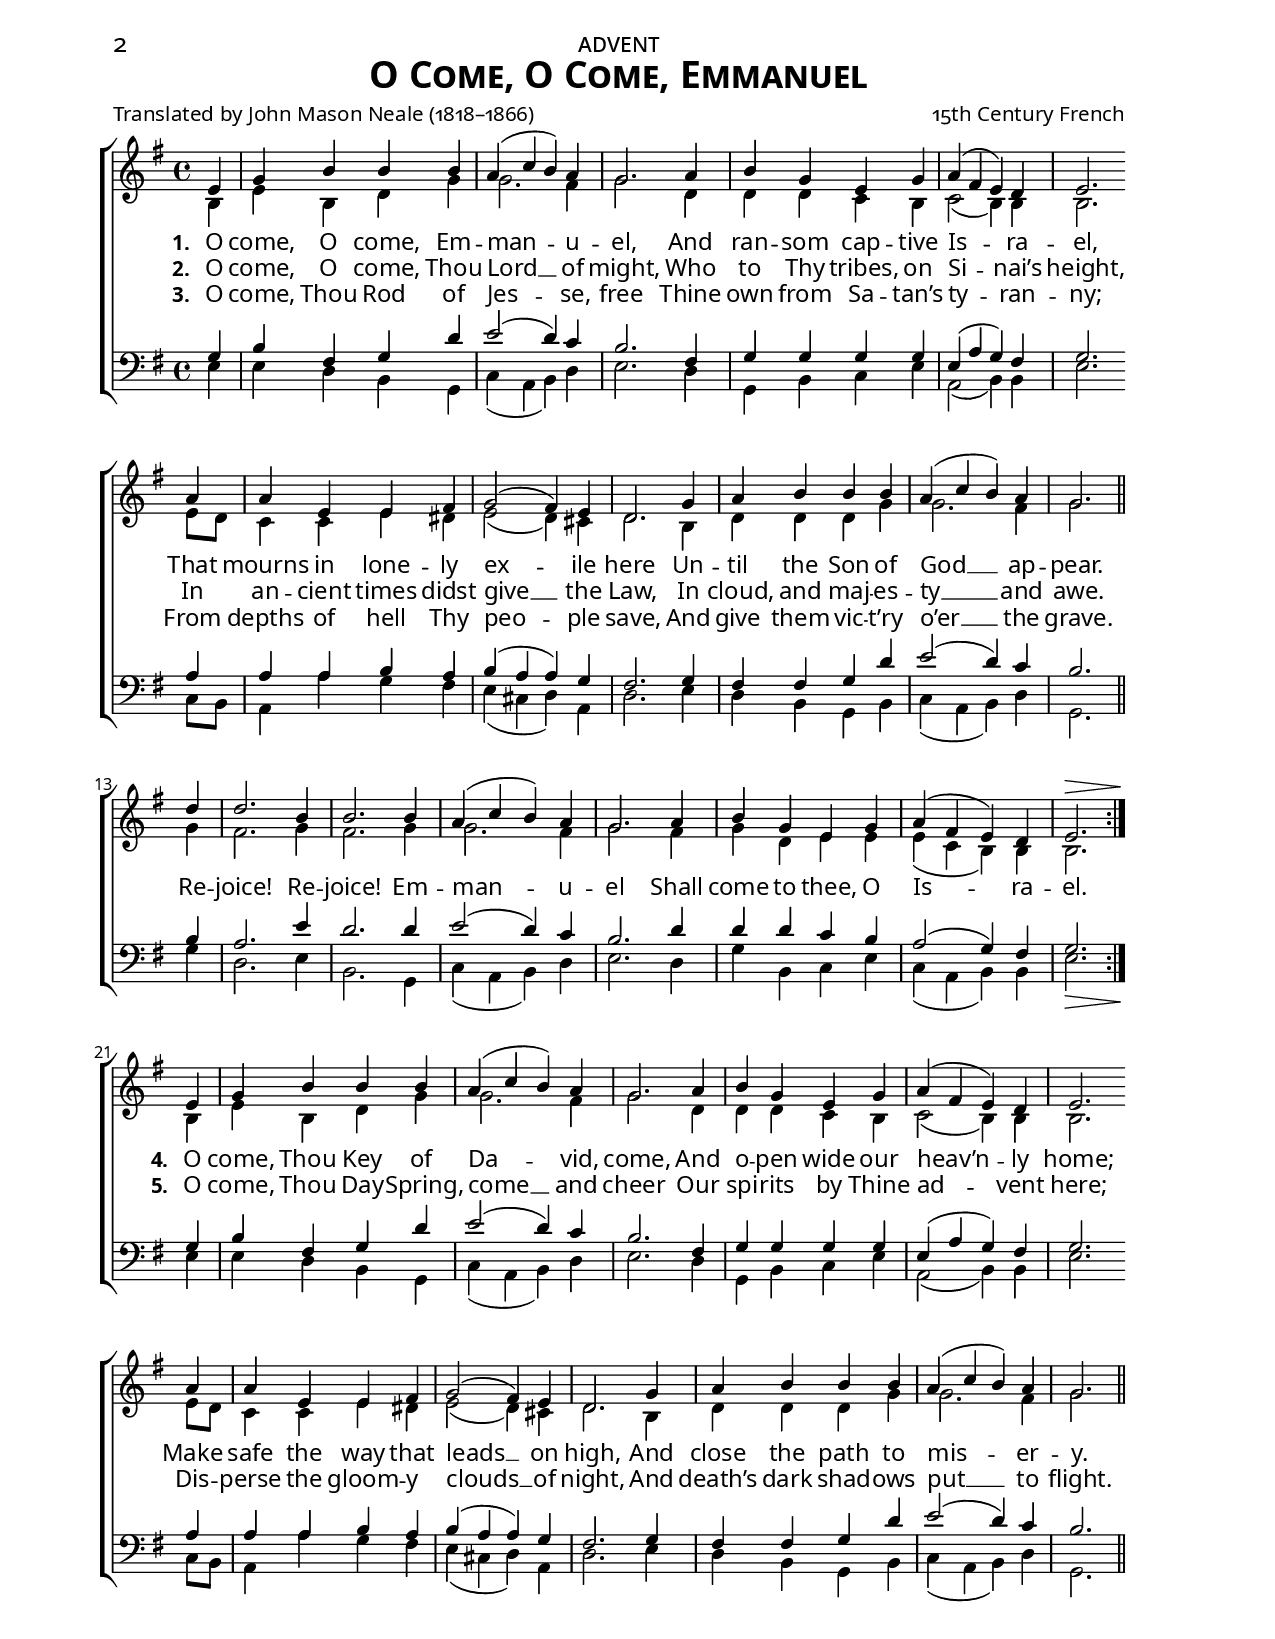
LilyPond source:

\version "2.14.2"
\include "util.ly"
\header {
  title = \markup{\override #'(font-name . "Garamond Premier Pro Semibold"){ \abs-fontsize #18 \smallCapsOldStyle"O Come, O Come, Emmanuel"}}
  poet = \markup\oldStyleNum"Translated by John Mason Neale (1818–1866)"
  composer = \markup\oldStyleNum"15th Century French"
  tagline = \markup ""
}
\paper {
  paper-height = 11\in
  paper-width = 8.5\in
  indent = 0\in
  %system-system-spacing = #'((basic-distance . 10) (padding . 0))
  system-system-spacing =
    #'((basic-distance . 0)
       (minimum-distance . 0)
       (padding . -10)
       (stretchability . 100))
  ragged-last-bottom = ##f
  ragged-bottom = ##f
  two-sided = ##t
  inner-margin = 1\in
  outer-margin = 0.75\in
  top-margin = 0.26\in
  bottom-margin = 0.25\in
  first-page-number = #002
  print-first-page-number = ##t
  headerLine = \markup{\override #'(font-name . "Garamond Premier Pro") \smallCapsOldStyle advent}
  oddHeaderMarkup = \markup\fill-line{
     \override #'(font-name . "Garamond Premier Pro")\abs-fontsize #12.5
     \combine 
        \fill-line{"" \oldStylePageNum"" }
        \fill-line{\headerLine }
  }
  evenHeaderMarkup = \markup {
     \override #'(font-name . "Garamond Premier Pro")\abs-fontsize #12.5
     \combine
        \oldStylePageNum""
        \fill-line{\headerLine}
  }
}
#(set-global-staff-size 18) \paper{ #(define fonts (make-pango-font-tree "Garamond Premier Pro" "Garamond Premier Pro" "Garamond Premier Pro" (/ 18 20))) }
global = {
  \key g \major
  \time 4/4
  \autoBeamOff
  \override DynamicLineSpanner #'staff-padding = #0.0
  \override DynamicLineSpanner #'Y-extent = #'(-1 . 1)
}

sopMusic = \relative c' {
  \repeat volta 2{
    \partial 4 e4 |
    g b b b |
    a( c b) a |
    g2. a4 |
    b g e g |
    
    a( fis e) d |
    e2. \bar""\break a4 |
    a e e fis |
    g2( fis4) e |
    
    d2. g4 |
    a b b b |
    a( c b) a |
    \partial 2. g2. \bar "||" \break
    
    \partial 4 d'4 |
    d2. b4 |
    b2. b4 |
    a( c b) a |
    g2. a4 |
    b g e g |
    a( fis e) d |
    \partial 2. <<e2. {s2^\> s8. s16\!}>> \break
  }
  
  
  
  \partial 4 e4 |
  g b b b |
  a( c b) a |
  g2. a4 |
  b g e g |
  
  a( fis e) d |
  e2. \bar""\break a4 |
  a e e fis |
  g2( fis4) e |
  
  d2. g4 |
  a b b b |
  a( c b) a |
  \partial 2. g2. \bar "||" \break
}
sopWords = \lyricmode {
  
}

altoMusic = \relative c' {
  b4 |
  e b d g |
  g2. fis4 |
  g2. d4 |
  d d c b |
  
  c2(  b4) b |
  b2. e8[ d] |
  c4 c e dis |
  e2( d4) cis |
  
  d2. b4 |
  d d d g |
  g2. fis4 |
  g2. |
  
  g4 |
  fis2. g4 |
  fis2. g4 |
  g2. fis4 |
  g2. fis4 |
  g d e e |
  e( c b) b |
  b2.
  
  
  
  
  b4 |
  e b d g |
  g2. fis4 |
  g2. d4 |
  d d c b |
  
  c2(  b4) b |
  b2. e8[ d] |
  c4 c e dis |
  e2( d4) cis |
  
  d2. b4 |
  d d d g |
  g2. fis4 |
  g2. |
}
altoWords = \lyricmode {
  \dropLyricsVII
  \set stanza = #"1. "
  O come, O come, Em -- man -- u -- el,  And ran -- som cap -- tive Is -- ra -- el,
  That mourns in lone -- ly ex -- ile here  Un -- til the Son of God __ ap -- pear.
  Re -- joice! Re -- joice! Em -- man -- u -- el Shall come to thee, O Is -- ra -- el.
  
  
  \set stanza = #"4. "
  O come, Thou Key of Da -- vid, come, And o -- pen wide our heav’n -- ly home;
  Make safe the way that leads __ on high, And close the path to mis -- er -- y.
}
altoWordsII = \lyricmode {
  \dropLyricsVII
%\markup\italic
  \set stanza = #"2. "
  O come, O come, Thou Lord __ of might, Who to Thy tribes, on Si -- nai’s height,
  In an -- cient times didst give __ the Law, In cloud, and maj -- es -- ty __ and awe.
  
  \repeat unfold 16 \skip1
  \set stanza = #"5. "
  O come, Thou Day -- Spring, come __ and cheer Our spi -- rits by Thine ad -- vent here;
  Dis -- perse the gloom -- y clouds __ of night, And death’s dark shad -- ows put __ to flight.
  
}
altoWordsIII = \lyricmode {
  \dropLyricsVII
  \set stanza = #"3. "
  O come, Thou Rod of Jes -- se, free Thine own from Sa -- tan’s ty -- ran -- ny;
  From depths of hell Thy peo -- ple save, And give them vic -- t’ry o’er __ the grave.
}
altoWordsIV = \lyricmode {
}
altoWordsV = \lyricmode {
}
altoWordsVI = \lyricmode {
  %\set stanza = #"6. "
}
tenorMusic = \relative c' {
  g4 |
  b fis g d' |
  e2( d4) c |
  b2. fis4 |
  g g g g |
  
  e( a g) fis |
  g2. a4 |
  a a b a |
  b( a a) g |
  
  fis2. g4 |
  fis fis g d' |
  e2( d4) c |
  b2. |
  
  b4 |
  a2. e'4 |
  d2. d4 |
  e2( d4) c |
  b2. d4 |
  d d c b |
  a2( g4) fis |
  <<g2. {s2_\> s8. s16\!}>>
  
  
  
  
  g4 |
  b fis g d' |
  e2( d4) c |
  b2. fis4 |
  g g g g |
  
  e( a g) fis |
  g2. a4 |
  a a b a |
  b( a a) g |
  
  fis2. g4 |
  fis fis g d' |
  e2( d4) c |
  b2. |
}
tenorWords = \lyricmode {

}

bassMusic = \relative c {
  e4 |
  e d b g |
  c( a b) d |
  e2. d4 |
  g, b c e |
  
  a,2( b4) b |
  e2. c8[ b] |
  a4 a' g fis |
  e( cis d) a |
  
  d2. e4 |
  d b g b |
  c( a b) d |
  g,2. |
  
  g'4 |
  d2. e4 |
  b2. g4 |
  c( a b) d |
  e2. d4 |
  g b, c e |
  c( a b) b |
  e2.
  
  
  
  
  e4 |
  e d b g |
  c( a b) d |
  e2. d4 |
  g, b c e |
  
  a,2( b4) b |
  e2. c8[ b] |
  a4 a' g fis |
  e( cis d) a |
  
  d2. e4 |
  d b g b |
  c( a b) d |
  g,2. |
}
bassWords = \lyricmode {

}

\score {
  <<
   \new ChoirStaff <<
%    \new Lyrics = sopranos \with { \override VerticalAxisGroup #'nonstaff-relatedstaff-spacing = #'((basic-distance . 1)) }
    \new Staff = women <<
      \new Voice = "sopranos" { \voiceOne << \global \sopMusic >> }
      \new Voice = "altos" { \voiceTwo << \global \altoMusic >> }
    >>
    \new Lyrics \with { alignAboveContext = #"women" \override VerticalAxisGroup #'nonstaff-relatedstaff-spacing = #'((basic-distance . 1))} \lyricsto "sopranos" \sopWords
    \new Lyrics = "altosVI"  \with { alignBelowContext = #"women" \override VerticalAxisGroup #'nonstaff-relatedstaff-spacing = #'((basic-distance . 1)) } \lyricsto "sopranos" \altoWordsVI
    \new Lyrics = "altosV"  \with { alignBelowContext = #"women" \override VerticalAxisGroup #'nonstaff-relatedstaff-spacing = #'((basic-distance . 1)) } \lyricsto "sopranos" \altoWordsV
    \new Lyrics = "altosIV"  \with { alignBelowContext = #"women" \override VerticalAxisGroup #'nonstaff-relatedstaff-spacing = #'((basic-distance . 1)) } \lyricsto "sopranos" \altoWordsIV
    \new Lyrics = "altosIII"  \with { alignBelowContext = #"women" \override VerticalAxisGroup #'nonstaff-relatedstaff-spacing = #'((basic-distance . 1)) } \lyricsto "sopranos" \altoWordsIII
    \new Lyrics = "altosII"  \with { alignBelowContext = #"women" \override VerticalAxisGroup #'nonstaff-relatedstaff-spacing = #'((basic-distance . 1)) } \lyricsto "sopranos" \altoWordsII
    \new Lyrics = "altos"  \with { alignBelowContext = #"women" \override VerticalAxisGroup #'nonstaff-relatedstaff-spacing = #'((basic-distance . 1)) } \lyricsto "sopranos" \altoWords
   \new Staff = men <<
      \clef bass
      \new Voice = "tenors" { \voiceOne << \global \tenorMusic >> }
      \new Voice = "basses" { \voiceTwo << \global \bassMusic >> }
    >>
    \new Lyrics \with { alignAboveContext = #"men" \override VerticalAxisGroup #'nonstaff-relatedstaff-spacing = #'((basic-distance . 1)) } \lyricsto "tenors" \tenorWords
    \new Lyrics \with { alignBelowContext = #"men" \override VerticalAxisGroup #'nonstaff-relatedstaff-spacing = #'((basic-distance . 1)) } \lyricsto "basses" \bassWords
  >>
%    \new PianoStaff << \new Staff { \new Voice { \pianoRH } } \new Staff { \clef "bass" \pianoLH } >>
  >>
  \layout {
  \context {
    \Lyrics
    \override LyricText #'font-size = #1.3
  }
    \context {
      \Score
      %\override SpacingSpanner #'base-shortest-duration = #(ly:make-moment 1 8)
      %\override SpacingSpanner #'common-shortest-duration = #(ly:make-moment 1 4)
    }
    \context {
      % Remove all empty staves
      % \Staff \RemoveEmptyStaves \override VerticalAxisGroup #'remove-first = ##t
    }
    \context {
      \Lyrics
      \override LyricText #'X-offset = #center-on-word
    }
  }
}

